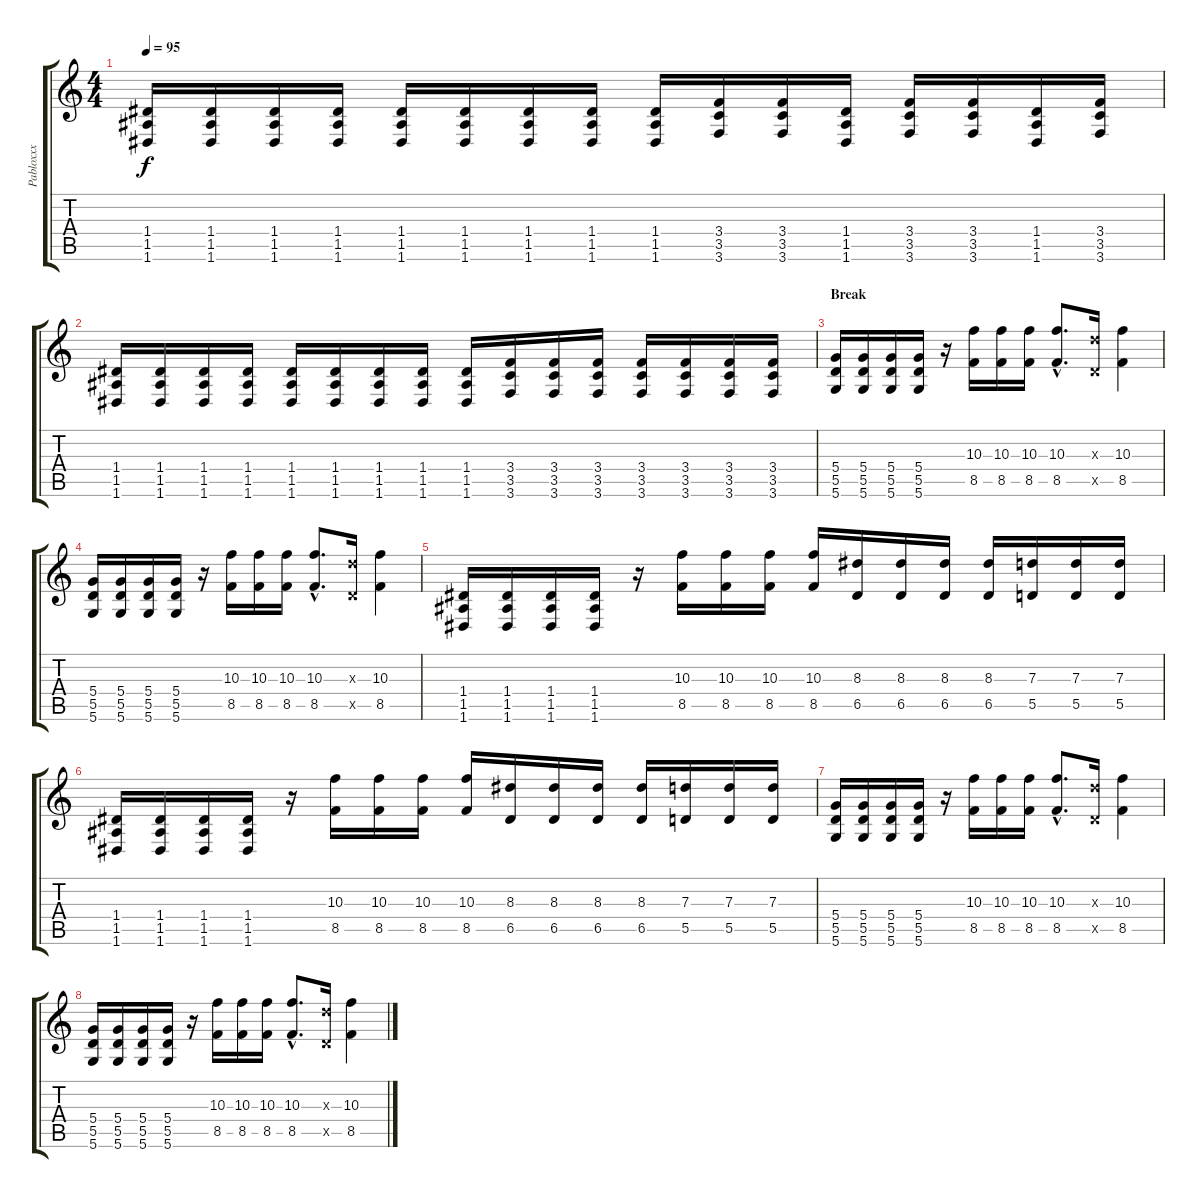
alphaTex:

\track ("Pabloxxx" "Pabloxxx") {instrument distortionguitar}
\staff {score tabs}
\tuning (E4 B3 G3 D3 A2 D2) {hide}
\ts (4 4)
\tempo 95
\clef g2
\ks c
(1.4 1.5 1.6).16{dy f} (1.4 1.5 1.6).16 (1.4 1.5 1.6).16 (1.4 1.5 1.6).16 (1.4 1.5 1.6).16 (1.4 1.5 1.6).16 (1.4 1.5 1.6).16 (1.4 1.5 1.6).16 (1.4 1.5 1.6).16 (3.4 3.5 3.6).16 (3.4 3.5 3.6).16 (1.4 1.5 1.6).16 (3.4 3.5 3.6).16 (3.4 3.5 3.6).16 (1.4 1.5 1.6).16 (3.4 3.5 3.6).16 |
(1.4 1.5 1.6).16 (1.4 1.5 1.6).16 (1.4 1.5 1.6).16 (1.4 1.5 1.6).16 (1.4 1.5 1.6).16 (1.4 1.5 1.6).16 (1.4 1.5 1.6).16 (1.4 1.5 1.6).16 (1.4 1.5 1.6).16 (3.4 3.5 3.6).16 (3.4 3.5 3.6).16 (3.4 3.5 3.6).16 (3.4 3.5 3.6).16 (3.4 3.5 3.6).16 (3.4 3.5 3.6).16 (3.4 3.5 3.6).16 |
\section ("" "Break")
(5.4 5.5 5.6).16 (5.4 5.5 5.6).16 (5.4 5.5 5.6).16 (5.4 5.5 5.6).16 r.16 (10.3 8.5).16 (10.3 8.5).16 (10.3 8.5).16 (10.3{hac} 8.5{hac}).8{d} (7.3{x} 5.5{x}).16 (10.3 8.5).4 |
(5.4 5.5 5.6).16 (5.4 5.5 5.6).16 (5.4 5.5 5.6).16 (5.4 5.5 5.6).16 r.16 (10.3 8.5).16 (10.3 8.5).16 (10.3 8.5).16 (10.3{hac} 8.5{hac}).8{d} (7.3{x} 5.5{x}).16 (10.3 8.5).4 |
(1.4 1.5 1.6).16 (1.4 1.5 1.6).16 (1.4 1.5 1.6).16 (1.4 1.5 1.6).16 r.16 (10.3 8.5).16 (10.3 8.5).16 (10.3 8.5).16 (10.3 8.5).16 (8.3 6.5).16 (8.3 6.5).16 (8.3 6.5).16 (8.3 6.5).16 (7.3 5.5).16 (7.3 5.5).16 (7.3 5.5).16 |
(1.4 1.5 1.6).16 (1.4 1.5 1.6).16 (1.4 1.5 1.6).16 (1.4 1.5 1.6).16 r.16 (10.3 8.5).16 (10.3 8.5).16 (10.3 8.5).16 (10.3 8.5).16 (8.3 6.5).16 (8.3 6.5).16 (8.3 6.5).16 (8.3 6.5).16 (7.3 5.5).16 (7.3 5.5).16 (7.3 5.5).16 |
(5.4 5.5 5.6).16 (5.4 5.5 5.6).16 (5.4 5.5 5.6).16 (5.4 5.5 5.6).16 r.16 (10.3 8.5).16 (10.3 8.5).16 (10.3 8.5).16 (10.3{hac} 8.5{hac}).8{d} (7.3{x} 5.5{x}).16 (10.3 8.5).4 |
(5.4 5.5 5.6).16 (5.4 5.5 5.6).16 (5.4 5.5 5.6).16 (5.4 5.5 5.6).16 r.16 (10.3 8.5).16 (10.3 8.5).16 (10.3 8.5).16 (10.3{hac} 8.5{hac}).8{d} (7.3{x} 5.5{x}).16 (10.3 8.5).4
